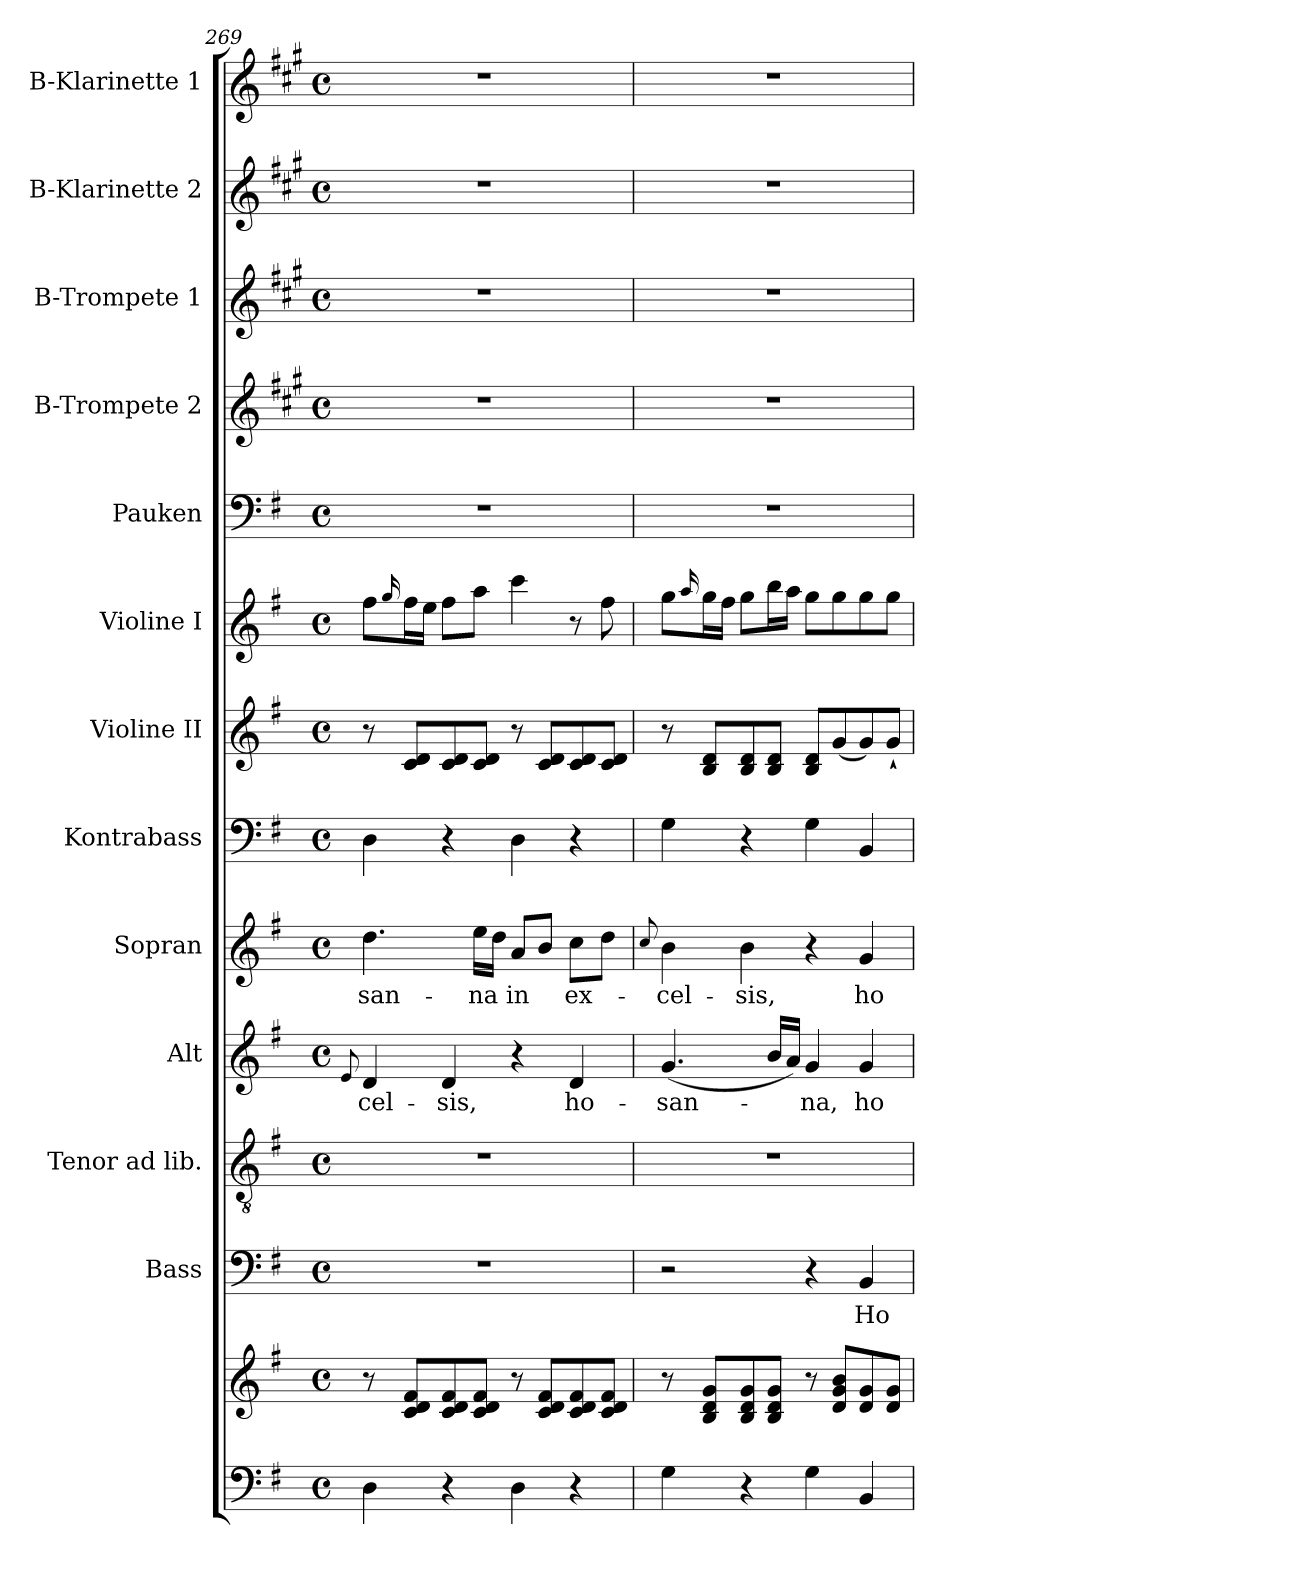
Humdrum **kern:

**kern	**kern	**kern	**text	**kern	**kern	**text	**kern	**text	**kern	**kern	**kern	**kern	**kern	**kern	**kern	**kern
*part13	*part13	*part12	*part12	*part11	*part10	*part10	*part9	*part9	*part8	*part7	*part6	*part5	*part4	*part3	*part2	*part1
*staff14	*staff13	*staff12	*staff12	*staff11	*staff10	*staff10	*staff9	*staff9	*staff8	*staff7	*staff6	*staff5	*staff4	*staff3	*staff2	*staff1
*	*	*I"Bass	*	*I"Tenor ad lib.	*I"Alt	*	*I"Sopran	*	*I"Kontrabass	*I"Violine II	*I"Violine I	*I"Pauken	*I"B-Trompete 2	*I"B-Trompete 1	*I"B-Klarinette 2	*I"B-Klarinette 1
*	*	*I'B.	*	*I'T.	*I'A.	*	*I'S.	*	*I'Kb.	*I'Vl. II	*I'Vl. I	*I'Pk.	*I'Trp. 2	*I'Trp. 1	*I'B Kl. 2	*I'B Kl. 1
*clefF4	*clefG2	*clefF4	*	*clefGv2	*clefG2	*	*clefG2	*	*clefF4	*clefG2	*clefG2	*clefF4	*clefG2	*clefG2	*clefG2	*clefG2
*	*	*	*	*	*	*	*	*	*ITrd7c12	*	*	*	*ITrd1c2	*ITrd1c2	*ITrd1c2	*ITrd1c2
*k[f#]	*k[f#]	*k[f#]	*	*k[f#]	*k[f#]	*	*k[f#]	*	*k[f#]	*k[f#]	*k[f#]	*k[f#]	*k[f#]	*k[f#]	*k[f#]	*k[f#]
*G:	*G:	*G:	*	*G:	*G:	*	*G:	*	*G:	*G:	*G:	*G:	*G:	*G:	*G:	*G:
*M4/4	*M4/4	*M4/4	*	*M4/4	*M4/4	*	*M4/4	*	*M4/4	*M4/4	*M4/4	*M4/4	*M4/4	*M4/4	*M4/4	*M4/4
*met(c)	*met(c)	*met(c)	*	*met(c)	*met(c)	*	*met(c)	*	*met(c)	*met(c)	*met(c)	*met(c)	*met(c)	*met(c)	*met(c)	*met(c)
=269	=269	=269	=269	=269	=269	=269	=269	=269	=269	=269	=269	=269	=269	=269	=269	=269
.	.	.	.	.	8qqe/	.	.	.	.	.	.	.	.	.	.	.
!	!	!	!	!	!	!LO:LY:b	!	!LO:LY:b	!	!	!	!	!	!	!	!
4D\	8r	1r	.	1r	4d/	-cel-	4.dd\	-san-	4DD\	8r	8ff#\L	1r	1r	1r	1r	1r
.	.	.	.	.	.	.	.	.	.	.	16qqgg/	.	.	.	.	.
.	8c/ 8d/ 8f#/L	.	.	.	.	.	.	.	.	8c/ 8d/L	16ff#\L	.	.	.	.	.
.	.	.	.	.	.	.	.	.	.	.	16ee\JJ	.	.	.	.	.
!	!	!	!	!	!	!LO:LY:b	!	!	!	!	!	!	!	!	!	!
4r	8c/ 8d/ 8f#/	.	.	.	4d/	-sis,	.	.	4r	8c/ 8d/	8ff#\L	.	.	.	.	.
!	!	!	!	!	!	!	!	!LO:LY:b	!	!	!	!	!	!	!	!
.	8c/ 8d/ 8f#/J	.	.	.	.	.	16ee\LL	-na	.	8c/ 8d/J	8aa\J	.	.	.	.	.
.	.	.	.	.	.	.	16dd\JJ	.	.	.	.	.	.	.	.	.
!	!	!	!	!	!	!	!	!LO:LY:b	!	!	!	!	!	!	!	!
4D\	8r	.	.	.	4r	.	8a/L	in	4DD\	8r	4ccc\	.	.	.	.	.
.	8c/ 8d/ 8f#/L	.	.	.	.	.	8b/J	.	.	8c/ 8d/L	.	.	.	.	.	.
!	!	!	!	!	!	!LO:LY:b	!	!LO:LY:b	!	!	!	!	!	!	!	!
4r	8c/ 8d/ 8f#/	.	.	.	4d/	ho-	8cc\L	ex-	4r	8c/ 8d/	8r	.	.	.	.	.
.	8c/ 8d/ 8f#/J	.	.	.	.	.	8dd\J	.	.	8c/ 8d/J	8ff#\	.	.	.	.	.
=270	=270	=270	=270	=270	=270	=270	=270	=270	=270	=270	=270	=270	=270	=270	=270	=270
.	.	.	.	.	.	.	8qqcc/	.	.	.	.	.	.	.	.	.
!	!	!	!	!	!	!LO:LY:b	!	!LO:LY:b	!	!	!	!	!	!	!	!
4G\	8r	2r	.	1r	(<4.g/	-san-	4b\	-cel-	4GG\	8r	8gg\L	1r	1r	1r	1r	1r
.	.	.	.	.	.	.	.	.	.	.	16qqaa/	.	.	.	.	.
.	8B/ 8d/ 8g/L	.	.	.	.	.	.	.	.	8B/ 8d/L	16gg\L	.	.	.	.	.
.	.	.	.	.	.	.	.	.	.	.	16ff#\JJ	.	.	.	.	.
!	!	!	!	!	!	!	!	!LO:LY:b	!	!	!	!	!	!	!	!
4r	8B/ 8d/ 8g/	.	.	.	.	.	4b\	-sis,	4r	8B/ 8d/	8gg\L	.	.	.	.	.
.	8B/ 8d/ 8g/J	.	.	.	16b/LL	.	.	.	.	8B/ 8d/J	16bb\L	.	.	.	.	.
.	.	.	.	.	16a/JJ)	.	.	.	.	.	16aa\JJ	.	.	.	.	.
!	!	!	!	!	!	!LO:LY:b	!	!	!	!	!	!	!	!	!	!
4G\	8r	4r	.	.	4g/	-na,	4r	.	4GG\	8B/ 8d/L	8gg\L	.	.	.	.	.
.	8d/ 8g/ 8b/L	.	.	.	.	.	.	.	.	(<8g/	8gg\	.	.	.	.	.
!	!	!	!LO:LY:b	!	!	!LO:LY:b	!	!LO:LY:b	!	!	!	!	!	!	!	!
4BB/	8d/ 8g/	4BB/	Ho-	.	4g/	ho-	4g/	ho-	4BBB/	8g/)	8gg\	.	.	.	.	.
.	8d/ 8g/J	.	.	.	.	.	.	.	.	8g`</J	8gg\J	.	.	.	.	.
=	=	=	=	=	=	=	=	=	=	=	=	=	=	=	=	=
*-	*-	*-	*-	*-	*-	*-	*-	*-	*-	*-	*-	*-	*-	*-	*-	*-
